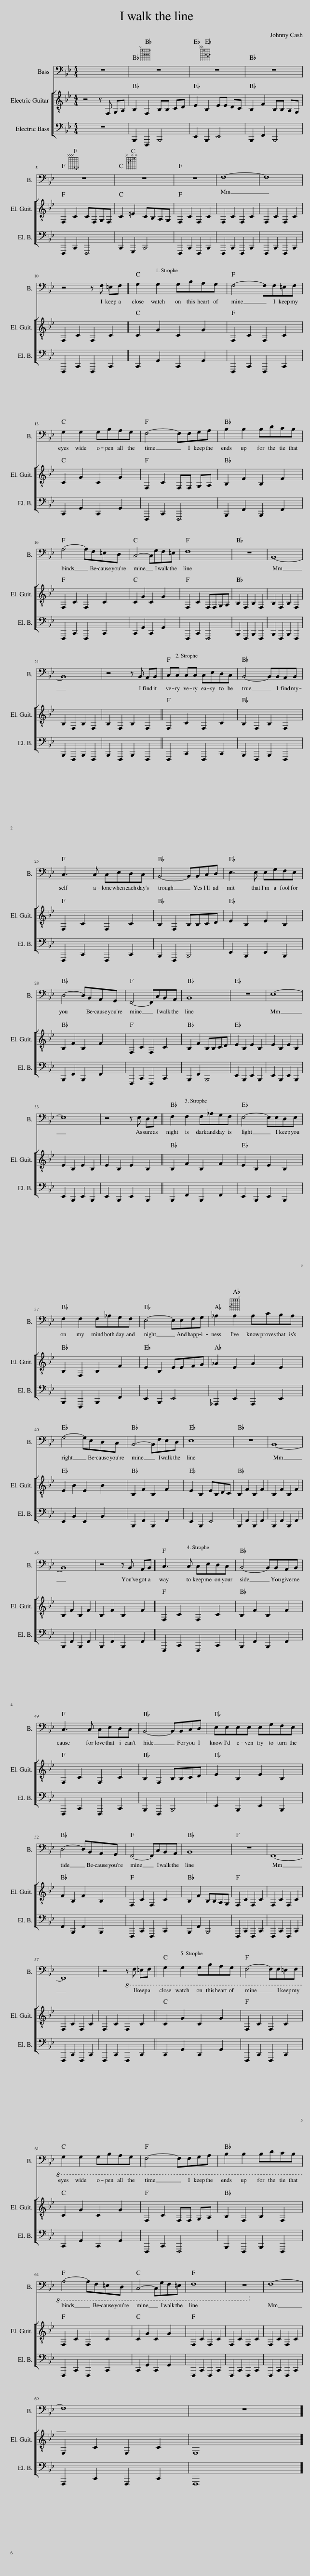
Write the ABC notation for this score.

X:1
%%score 1 [ 2 3 ]
L:1/8
M:4/4
I:linebreak $
K:Bb
V:1 bass
V:2 treble-8
V:3 bass
V:1
 z8 | z8 | z8 | z8 |$ z8 | %5
 z8 | z8 | F,8- | F,8 |$ z4 z F, =E,F, || %10
 G,2 G,2 G,B,A,G, | F,4- F,F,=E,F, |$ G,2 G,2 G,B,A,G, | F,4- F,F,G,A, | B,2 B,2 B,DCB, |$ %15
 A,4- A,F,=E,D, | C,4- C,G,F,=E, | F,8 | z8 | B,,8- |$ %20
 B,,8 | z4 z B,, A,,B,, || C,C, C,C, C,E,D,C, | B,,4- B,,B,,A,,B,, |$ C,3 C, C,E,D,C, | %25
 B,,4- B,,B,,C,D, | E,3 E, E,G,F,E, |$ D,4- D,B,,A,,G,, | F,,4- F,,C,B,,A,, | B,,8 | %30
 z8 | E,8- |$ E,8 | z4 z E, D,E, || F,2 F,2 F,_A,G,F, | %35
 E,4- E,E,D,E, |$ F,2 F,2 F,_A,G,F, | E,4- E,E,F,G, | _A,2 A,2 A,CB,A, |$ G,4- G,E,D,C, | %40
 B,,4- B,,F,E,D, | E,8 | z8 | B,,8- |$ B,,8 | %45
 z4 z B,, A,,B,, || C,3 C, C,E,D,C, | B,,4- B,,B,,A,,B,, |$ C,3 C, C,E,D,C, | B,,4- B,,B,,C,D, | %50
 E,E,E,E, E,G,F,E, |$ D,4- D,B,,A,,G,, | F,,4- F,,C,B,,A,, | B,,8 | z8 | %55
 F,,8- |$ F,,8 | z4!8vb(! z F,, =E,,F,, || G,,2 G,,2 G,,B,,A,,G,, | F,,4- F,,F,,=E,,F,, |$ %60
 G,,2 G,,2 G,,B,,A,,G,, | F,,4- F,,F,,G,,A,, | B,,2 B,,2 B,,D,C,B,, |$ A,,4- A,,F,,=E,,D,, | C,,4- C,,G,,F,,=E,, | %65
 F,,8 | z8!8vb)! | F,8- |$ F,8 | z8 |] %70
V:2
 z4 z F, G,A, | B,2 F,2 B,B, CD | E2 B,2 EE DC | B,2 F2 B,B, A,G, |$ F,2 C2 CF,G,F, | %5
 C2 =E2 CB,A,G, | F,2 C2 F,2 C2 | F,2 C2 F,2 C2 | F,2 C2 F,2 C2 |$ F,2 C2 F,2 C2 || %10
 C2 G2 C2 G2 | F,2 C2 F,2 C2 |$ C2 G2 C2 G2 | F,2 C2 F,F, G,A, | B,2 F2 B,2 F2 |$ %15
 F,2 C2 F,2 C2 | C2 G2 C2 G2 | F,2 C2 F,F,G,A, | B,2 F,2 B,2 F,2 | B,2 F,2 B,2 F,2 |$ %20
 B,2 F,2 B,2 F,2 | B,2 F,2 B,2 F,2 || F,2 C2 F,2 C2 | B,2 F,2 B,2 F,2 |$ F,2 C2 F,2 C2 | %25
 B,2 F,2 B,B,CD | E2 B,2 E2 B,2 |$ B,2 F2 B,2 F2 | F,2 C2 F,2 C2 | B,2 F2 B,B,CD | %30
 E2 B,2 E2 B,2 | E2 B,2 E2 B,2 |$ E2 B,2 E2 B,2 | E2 B,2 E2 B,2 || B,2 F2 B,2 F2 | %35
 E2 B,2 E2 B,2 |$ B,2 F,2 B,2 F2 | E2 B,2 EEFG | _A2 E2 A2 E2 |$ E2 B2 E2 B2 | %40
 B,2 F2 B,2 F2 | E2 B,2 EB,DC | B,2 F2 B,2 F2 | B,2 F2 B,2 F2 |$ B,2 F2 B,2 F2 | %45
 B,2 F2 B,2 F2 || F,2 C2 F,2 C2 | B,2 F2 B,2 F2 |$ F,2 C2 F,2 C2 | B,2 F,2 B,B,CD | %50
 E2 B,2 E2 B,2 |$ F2 B,2 F2 B,2 | F,2 C2 F,2 C2 | B,2 F2 B,B,A,G, | F,2 C2 F,2 C2 | %55
 F,2 C2 F,2 C2 |$ F,2 C2 F,2 C2 | F,2 C2 F,2 C2 || C2 G2 C2 G2 | F,2 C2 F,2 C2 |$ %60
 C2 G2 C2 G2 | F,2 C2 F,F, G,A, | B,2 F,2 B,2 F,2 |$ F,2 C2 F,2 C2 | C2 G2 C2 G2 | %65
 F,2 C2 F,2 C2 | F,2 C2 F,2 C2 | F,2 C2 F,2 C2 |$ F,2 C2 F,2 C2 | F,8 |] %70
V:3
 z8 | B,,,2 F,,,2 B,,,4 | E,,2 B,,,2 E,,4 | B,,,2 F,,2 B,,,4 |$ F,,,2 C,,2 F,,,4 | %5
 C,,2 G,,,2 C,,4 | F,,,2 C,,2 F,,,2 C,,2 | F,,,2 C,,2 F,,,2 C,,2 | F,,,2 C,,2 F,,,2 C,,2 |$ F,,,2 C,,2 F,,,2 C,,2 || %10
 C,,2 G,,2 C,,2 G,,2 | F,,,2 C,,2 F,,,2 C,,2 |$ C,,2 G,,2 C,,2 G,,2 | F,,,2 C,,2 F,,,4 | B,,,2 F,,2 B,,,2 F,,2 |$ %15
 F,,,2 C,,2 F,,,2 C,,2 | C,,2 G,,2 C,,2 G,,2 | F,,,2 C,,2 F,,,4 | B,,,2 F,,,2 B,,,2 F,,,2 | B,,,2 F,,,2 B,,,2 F,,,2 |$ %20
 B,,,2 F,,,2 B,,,2 F,,,2 | B,,,2 F,,,2 B,,,2 F,,,2 || F,,,2 C,,2 F,,,2 C,,2 | B,,,2 F,,,2 B,,,2 F,,,2 |$ F,,,2 C,,2 F,,,2 C,,2 | %25
 B,,,2 F,,,2 B,,,4 | E,,2 B,,,2 E,,2 B,,,2 |$ B,,,2 F,,2 B,,,2 F,,2 | F,,,2 C,,2 F,,,2 C,,2 | B,,,2 F,,2 B,,,4 | %30
 E,,2 B,,,2 E,,2 B,,,2 | E,,2 B,,,2 E,,2 B,,,2 |$ E,,2 B,,,2 E,,2 B,,,2 | E,,2 B,,,2 E,,2 B,,,2 || B,,,2 F,,2 B,,,2 F,,2 | %35
 E,,2 B,,,2 E,,2 B,,,2 |$ B,,,2 F,,,2 B,,,2 F,,2 | E,,2 B,,,2 E,,4 | _A,,,2 E,,2 A,,,2 E,,2 |$ E,,2 B,,2 E,,2 B,,2 | %40
 B,,,2 F,,2 B,,,2 F,,2 | E,,2 B,,,2 E,,4 | B,,,2 F,,2 B,,,2 F,,2 | B,,,2 F,,2 B,,,2 F,,2 |$ B,,,2 F,,2 B,,,2 F,,2 | %45
 B,,,2 F,,2 B,,,2 F,,2 || F,,,2 C,,2 F,,,2 C,,2 | B,,,2 F,,2 B,,,2 F,,2 |$ F,,,2 C,,2 F,,,2 C,,2 | B,,,2 F,,,2 B,,,4 | %50
 E,,2 B,,,2 E,,2 B,,,2 |$ F,,2 B,,,2 F,,2 B,,,2 | F,,,2 C,,2 F,,,2 C,,2 | B,,,2 F,,2 B,,,4 | F,,,2 C,,2 F,,,2 C,,2 | %55
 F,,,2 C,,2 F,,,2 C,,2 |$ F,,,2 C,,2 F,,,2 C,,2 | F,,,2 C,,2 F,,,2 C,,2 || C,,2 G,,2 C,,2 G,,2 | F,,,2 C,,2 F,,,2 C,,2 |$ %60
 C,,2 G,,2 C,,2 G,,2 | F,,,2 C,,2 F,,,4 | B,,,2 F,,,2 B,,,2 F,,,2 |$ F,,,2 C,,2 F,,,2 C,,2 | C,,2 G,,2 C,,2 G,,2 | %65
 F,,,2 C,,2 F,,,2 C,,2 | F,,,2 C,,2 F,,,2 C,,2 | F,,,2 C,,2 F,,,2 C,,2 |$ F,,,2 C,,2 F,,,2 C,,2 | F,,,8 |] %70
